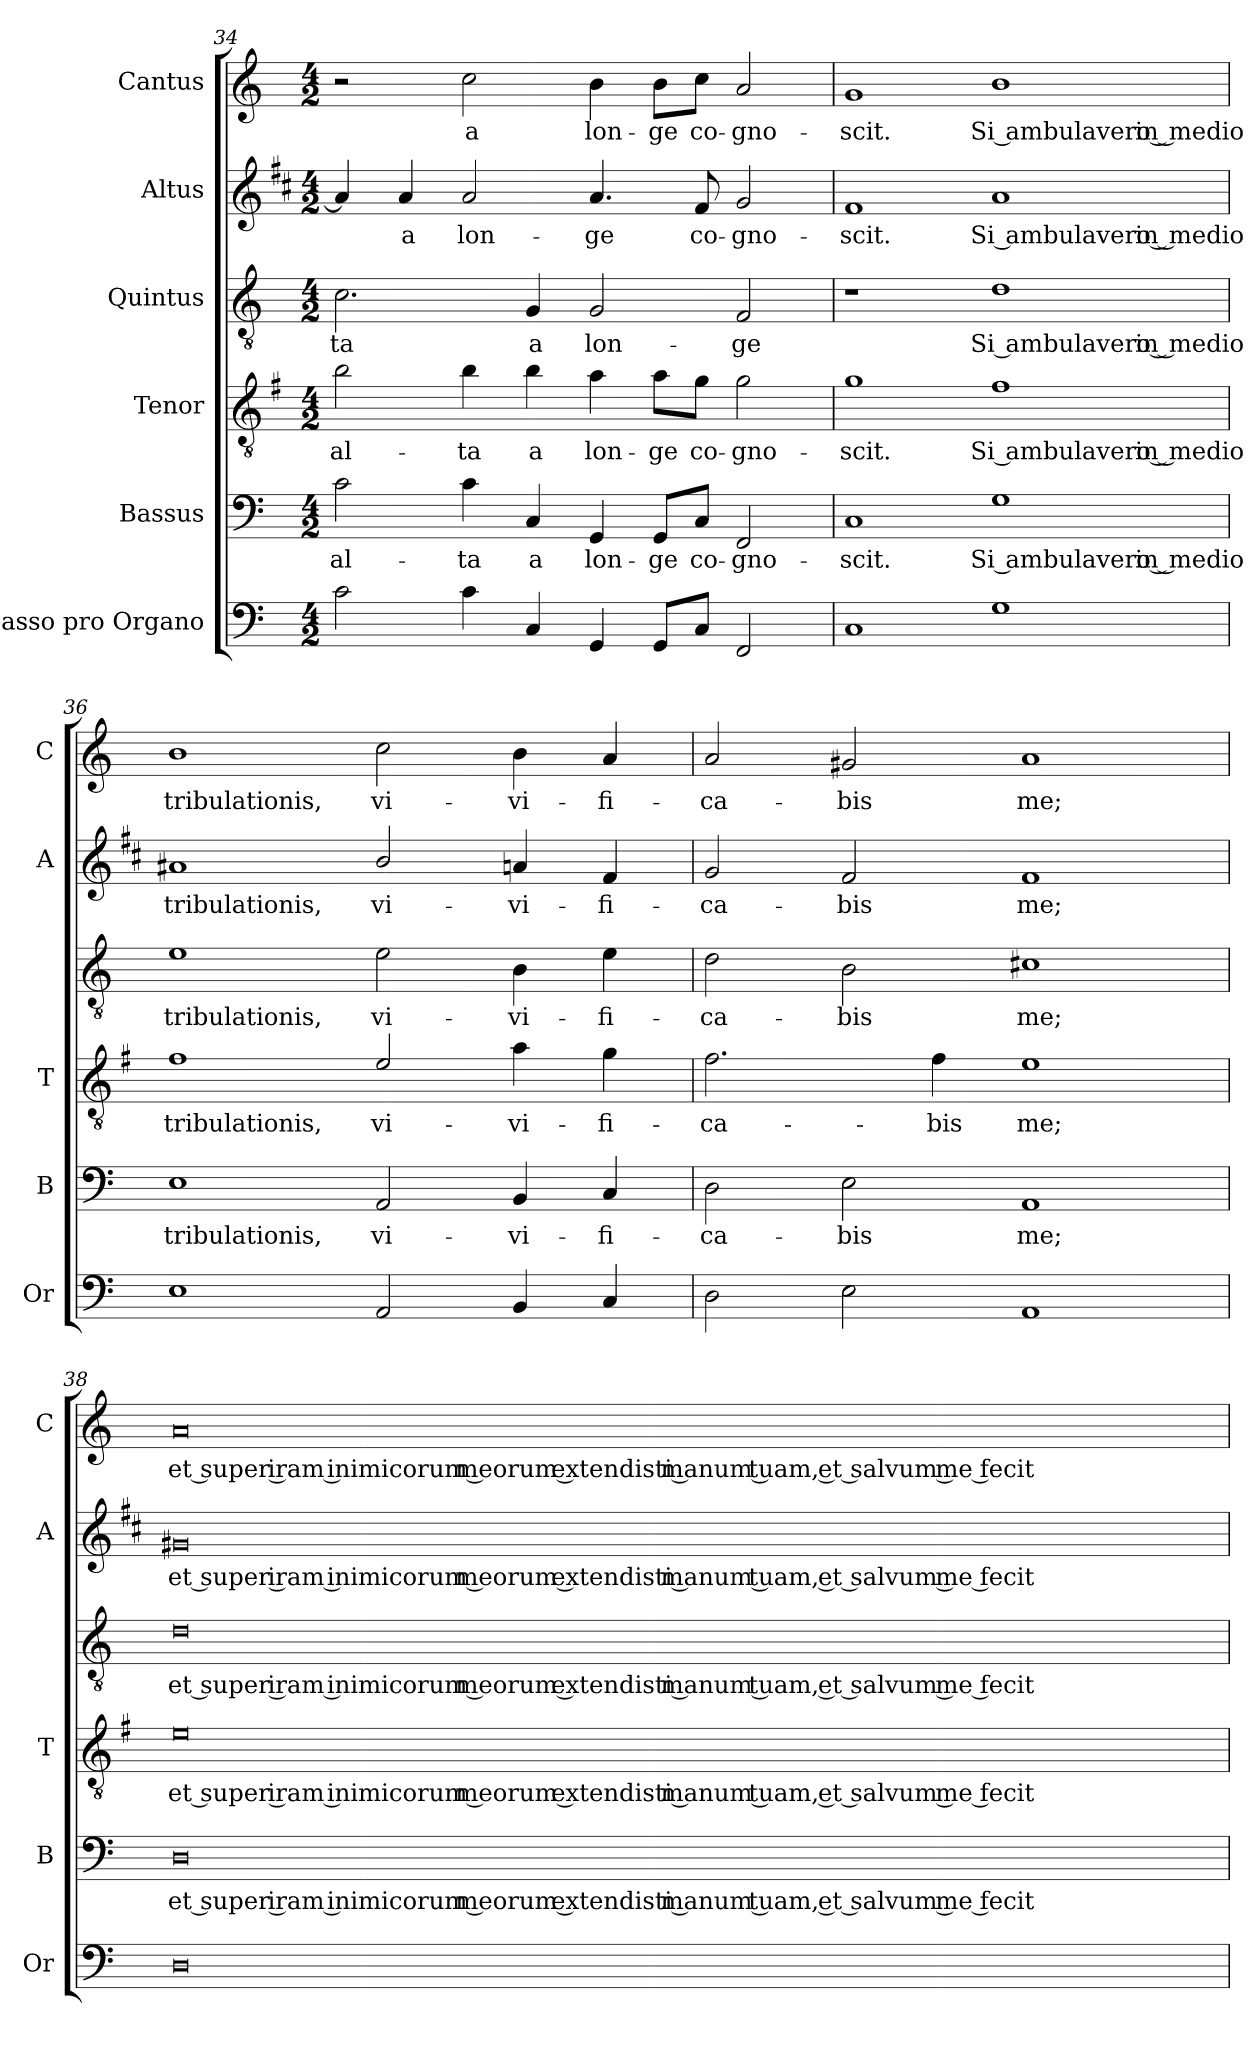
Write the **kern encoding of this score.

**kern	**kern	**text	**kern	**text	**kern	**text	**kern	**text	**kern	**text
*part6	*part5	*part5	*part4	*part4	*part3	*part3	*part2	*part2	*part1	*part1
*staff6	*staff5	*staff5	*staff4	*staff4	*staff3	*staff3	*staff2	*staff2	*staff1	*staff1
*I"Basso pro Organo	*I"Bassus	*	*I"Tenor	*	*I"Quintus	*	*I"Altus	*	*I"Cantus	*
*I'Or	*I'B	*	*I'T	*	*	*	*I'A	*	*I'C	*
*clefF4	*clefF4	*	*clefGv2	*	*clefGv2	*	*clefG2	*	*clefG2	*
*	*	*	*ITrd4c7	*	*	*	*ITrd1c2	*	*	*
*k[]	*k[]	*	*k[]	*	*k[]	*	*k[]	*	*k[]	*
*C:	*C:	*	*C:	*	*C:	*	*C:	*	*C:	*
*M4/2	*M4/2	*	*M4/2	*	*M4/2	*	*M4/2	*	*M4/2	*
=34	=34	=34	=34	=34	=34	=34	=34	=34	=34	=34
!	!	!LO:LY:b	!	!LO:LY:b	!	!LO:LY:b	!	!	!	!
2c\	2c\	al-	2e\	al-	2.c\	-ta	4g/]	.	2r	.
!	!	!	!	!	!	!	!	!LO:LY:b	!	!
.	.	.	.	.	.	.	4g/	a	.	.
!	!	!LO:LY:b	!	!LO:LY:b	!	!	!	!LO:LY:b	!	!LO:LY:b
4c\	4c\	-ta	4e\	-ta	.	.	2g/	lon-	2cc\	a
!	!	!LO:LY:b	!	!LO:LY:b	!	!LO:LY:b	!	!	!	!
4C/	4C/	a	4e\	a	4G/	a	.	.	.	.
!	!	!LO:LY:b	!	!LO:LY:b	!	!LO:LY:b	!	!LO:LY:b	!	!LO:LY:b
4GG/	4GG/	lon-	4d\	lon-	2G/	lon-	4.g/	-ge	4b\	lon-
!	!	!LO:LY:b	!	!LO:LY:b	!	!	!	!	!	!LO:LY:b
8GG/L	8GG/L	-ge	8d\L	-ge	.	.	.	.	8b\L	-ge
!	!	!LO:LY:b	!	!LO:LY:b	!	!	!	!LO:LY:b	!	!LO:LY:b
8C/J	8C/J	co-	8c\J	co-	.	.	8e/	co-	8cc\J	co-
!	!	!LO:LY:b	!	!LO:LY:b	!	!LO:LY:b	!	!LO:LY:b	!	!LO:LY:b
2FF/	2FF/	-gno-	2c\	-gno-	2F/	-ge	2f/	-gno-	2a/	-gno-
!!LO:PB:g=z
=35	=35	=35	=35	=35	=35	=35	=35	=35	=35	=35
!	!	!LO:LY:b	!	!LO:LY:b	!	!	!	!LO:LY:b	!	!LO:LY:b
1C	1C	-scit.	1c	-scit.	1r	.	1e	-scit.	1g	-scit.
!	!	!LO:LY:b	!	!LO:LY:b	!	!LO:LY:b	!	!LO:LY:b	!	!LO:LY:b
1G	1G	Si ambulavero in medio	1B	Si ambulavero in medio	1d	Si ambulavero in medio	1g	Si ambulavero in medio	1b	Si ambulavero in medio
=36	=36	=36	=36	=36	=36	=36	=36	=36	=36	=36
!	!	!LO:LY:b	!	!LO:LY:b	!	!LO:LY:b	!	!LO:LY:b	!	!LO:LY:b
1E	1E	tribulationis,	1B	tribulationis,	1e	tribulationis,	1g#X	tribulationis,	1b	tribulationis,
!	!	!LO:LY:b	!	!LO:LY:b	!	!LO:LY:b	!	!LO:LY:b	!	!LO:LY:b
2AA/	2AA/	vi-	2A/	vi-	2e\	vi-	2a/	vi-	2cc\	vi-
!	!	!LO:LY:b	!	!LO:LY:b	!	!LO:LY:b	!	!LO:LY:b	!	!LO:LY:b
4BB/	4BB/	-vi-	4d\	-vi-	4B\	-vi-	4gn/	-vi-	4b\	-vi-
!	!	!LO:LY:b	!	!LO:LY:b	!	!LO:LY:b	!	!LO:LY:b	!	!LO:LY:b
4C/	4C/	-fi-	4c\	-fi-	4e\	-fi-	4e/	-fi-	4a/	-fi-
=37	=37	=37	=37	=37	=37	=37	=37	=37	=37	=37
!	!	!LO:LY:b	!	!LO:LY:b	!	!LO:LY:b	!	!LO:LY:b	!	!LO:LY:b
2D\	2D\	-ca-	2.B\	-ca-	2d\	-ca-	2f/	-ca-	2a/	-ca-
!	!	!LO:LY:b	!	!	!	!LO:LY:b	!	!LO:LY:b	!	!LO:LY:b
2E\	2E\	-bis	.	.	2B\	-bis	2e/	-bis	2g#X/	-bis
!	!	!	!	!LO:LY:b	!	!	!	!	!	!
.	.	.	4B\	-bis	.	.	.	.	.	.
!	!	!LO:LY:b	!	!LO:LY:b	!	!LO:LY:b	!	!LO:LY:b	!	!LO:LY:b
1AA	1AA	me;	1A	me;	1c#X	me;	1e	me;	1a	me;
!!LO:LB:g=z
=38	=38	=38	=38	=38	=38	=38	=38	=38	=38	=38
!	!	!LO:LY:b	!	!LO:LY:b	!	!LO:LY:b	!	!LO:LY:b	!	!LO:LY:b
0D	0D	et super iram inimicorum meorum extendisti manum tuam, et salvum me fecit	0A	et super iram inimicorum meorum extendisti manum tuam, et salvum me fecit	0d	et super iram inimicorum meorum extendisti manum tuam, et salvum me fecit	0f#X	et super iram inimicorum meorum extendisti manum tuam, et salvum me fecit	0a	et super iram inimicorum meorum extendisti manum tuam, et salvum me fecit
=	=	=	=	=	=	=	=	=	=	=
*-	*-	*-	*-	*-	*-	*-	*-	*-	*-	*-
